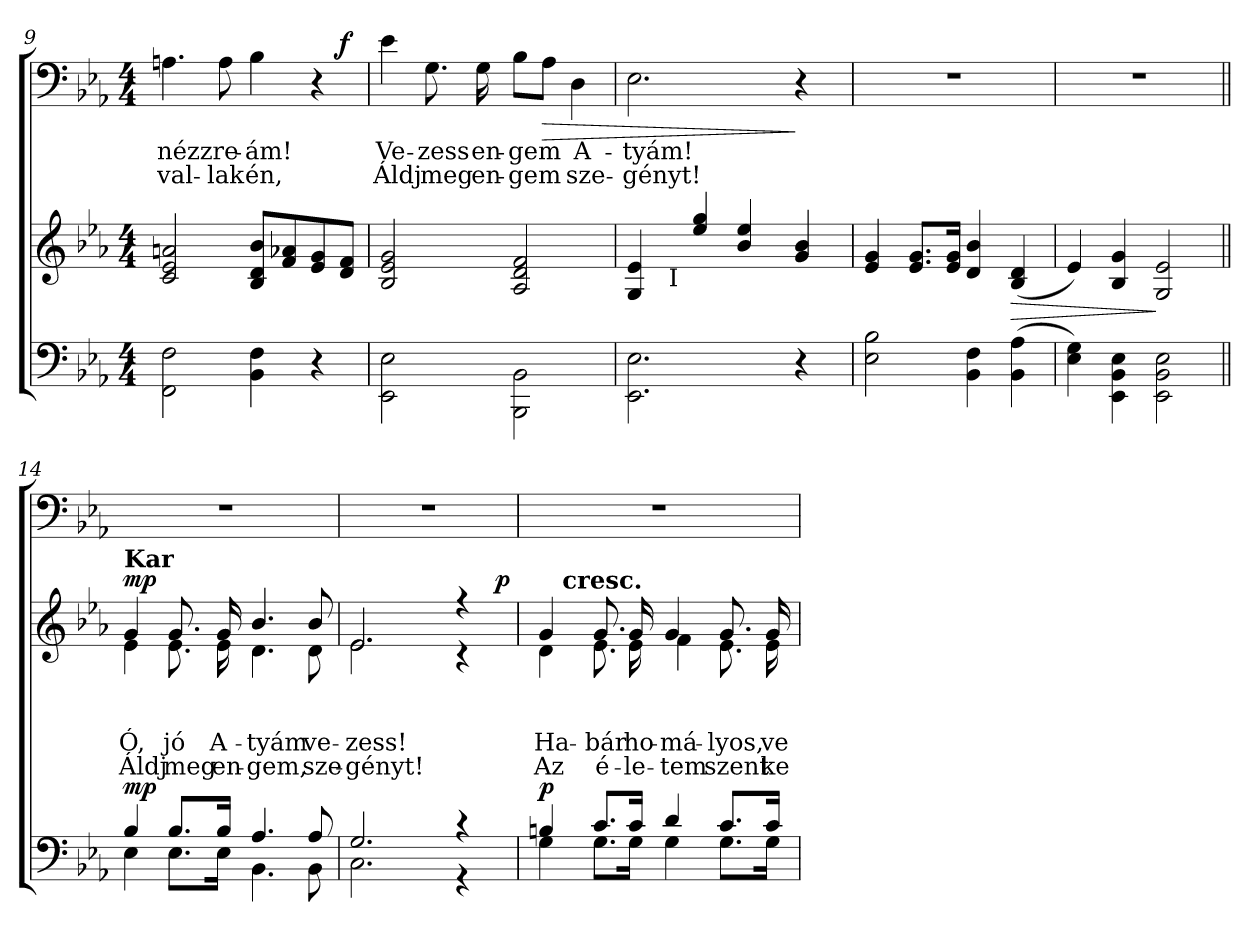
**kern	**dynam	**kern	**text	**text	**text	**text	**dynam	**kern	**text	**text	**dynam
*part3	*part3	*part2	*part2	*part2	*part2	*part2	*part2	*part1	*part1	*part1	*part1
*staff3	*staff3	*staff2	*staff2	*staff2	*staff2	*staff2	*staff2	*staff1	*staff1	*staff1	*staff1
!!LO:LB:g=z
*clefF4	*	*clefG2	*	*	*	*	*	*clefF4	*	*	*
*k[b-e-a-]	*	*k[b-e-a-]	*	*	*	*	*	*k[b-e-a-]	*	*	*
*E-:	*	*E-:	*	*	*	*	*	*E-:	*	*	*
*M4/4	*	*M4/4	*	*	*	*	*	*M4/4	*	*	*
=9	=9	=9	=9	=9	=9	=9	=9	=9	=9	=9	=9
!	!	!	!	!	!	!	!	!	!LO:LY:b	!LO:LY:b	!
*	*	*	*	*	*	*	*	*^	*	*	*
2FF\ 2F\	.	2c/ 2e-/ 2an/	.	.	.	.	.	4.An\	2..ryy	nézz	val-	.
!	!	!	!	!	!	!	!	!	!	!LO:LY:b	!LO:LY:b	!
.	.	.	.	.	.	.	.	8A\	.	re-	-lak	.
!	!	!	!	!	!	!	!	!	!	!LO:LY:b	!LO:LY:b	!
4BB-\ 4F\	.	8B-/ 8d/ 8b-/L	.	.	.	.	.	4B-\	.	-ám!	én,	.
.	.	8f/ 8a-X/	.	.	.	.	.	.	.	.	.	.
4r	.	8e-/ 8g/	.	.	.	.	.	4r	.	.	.	.
!	!	!	!	!	!	!	!	!	!	!	!	!LO:DY:a
.	.	8d/ 8f/J	.	.	.	.	.	.	8ryy	.	.	f
*	*	*	*	*	*	*	*	*v	*v	*	*	*
=10	=10	=10	=10	=10	=10	=10	=10	=10	=10	=10	=10
*	*	*	*	*	*	*	*	*^	*	*	*
!	!	!	!	!	!	!	!	!	!	!LO:LY:b	!LO:LY:b	!
*	*	*	*	*	*	*	*	*v	*v	*	*	*
2EE-\ 2E-\	.	2B-/ 2e-/ 2g/	.	.	.	.	.	4e-\	Ve-	Áldj	.
!	!	!	!	!	!	!	!	!	!LO:LY:b	!LO:LY:b	!
.	.	.	.	.	.	.	.	8.G\	-zess	meg	.
!	!	!	!	!	!	!	!	!	!LO:LY:b	!LO:LY:b	!
.	.	.	.	.	.	.	.	16G\	en-	en-	.
!	!	!	!	!	!	!	!	!	!LO:LY:b	!LO:LY:b	!
2BBB-\ 2BB-\	.	2A-/ 2d/ 2f/	.	.	.	.	.	8B-\L	-gem	-gem	.
!	!	!	!	!	!	!	!	!	!	!	!LO:HP:b
.	.	.	.	.	.	.	.	8A-\J	.	.	>
!	!	!	!	!	!	!	!	!	!LO:LY:b	!LO:LY:b	!
.	.	.	.	.	.	.	.	4D\	A-	sze-	.
=11	=11	=11	=11	=11	=11	=11	=11	=11	=11	=11	=11
!	!	!	!	!	!	!	!	!	!LO:LY:b	!LO:LY:b	!
*	*	*^	*	*	*	*	*	*	*	*	*
2.EE-\ 2.E-\	.	4G/ 4e-/	8ryy	.	.	.	.	.	2.E-\	-tyám!	-gényt!	.
.	.	.	32ryy	.	.	.	.	.	.	.	.	.
!	!	!	!LO:TX:b:t=I	!	!	!	!	!	!	!	!	!
.	.	.	2ryy	.	.	.	.	.	.	.	.	.
.	.	4ee-/ 4gg/	.	.	.	.	.	.	.	.	.	.
.	.	4b-/ 4ee-/	.	.	.	.	.	.	.	.	.	.
.	.	.	4ryy	.	.	.	.	.	.	.	.	.
4r	.	4g/ 4b-/	.	.	.	.	.	.	4r	.	.	]
.	.	.	16.ryy	.	.	.	.	.	.	.	.	.
*	*	*v	*v	*	*	*	*	*	*	*	*	*
=12	=12	=12	=12	=12	=12	=12	=12	=12	=12	=12	=12
2E-\ 2B-\	.	4e-/ 4g/	.	.	.	.	.	1r	.	.	.
.	.	8.e-/ 8.g/L	.	.	.	.	.	.	.	.	.
.	.	16e-/ 16g/Jk	.	.	.	.	.	.	.	.	.
4BB-\ 4F\	.	4d/ 4b-/	.	.	.	.	.	.	.	.	.
!	!	!	!	!	!	!	!LO:HP:b	!	!	!	!
(4BB-\ 4A-\	.	(4B-/ 4d/	.	.	.	.	>	.	.	.	.
=13	=13	=13	=13	=13	=13	=13	=13	=13	=13	=13	=13
4E-\ 4G\)	.	4e-/)	.	.	.	.	.	1r	.	.	.
4EE-\ 4BB-\ 4E-\	.	4B-/ 4g/	.	.	.	.	.	.	.	.	.
2EE-\ 2BB-\ 2E-\	.	2G/ 2e-/	.	.	.	.	]	.	.	.	.
!!LO:LB:g=z
=14||	=14||	=14||	=14||	=14||	=14||	=14||	=14||	=14||	=14||	=14||	=14||
*^	*	*^	*	*	*	*	*	*	*	*	*
!	!	!	!LO:TX:a:B:t=Kar	!	!	!	!	!	!	!	!	!	!
!	!	!LO:DY:a	!	!	!	!	!LO:LY:b	!LO:LY:b	!LO:DY:b	!	!	!	!
4B-/	4E-\	mp	4g/	4e-\	.	.	Ó,	Áldj	mp	1r	.	.	.
!	!	!	!	!	!	!	!LO:LY:b	!LO:LY:b	!	!	!	!	!
8.B-/L	8.E-\L	.	8.g/	8.e-\	.	.	jó	meg	.	.	.	.	.
!	!	!	!	!	!	!	!LO:LY:b	!LO:LY:b	!	!	!	!	!
16B-/Jk	16E-\Jk	.	16g/	16e-\	.	.	A-	en-	.	.	.	.	.
!	!	!	!	!	!	!	!LO:LY:b	!LO:LY:b	!	!	!	!	!
4.A-/	4.BB-\	.	4.b-/	4.d\	.	.	-tyám	-gem,	.	.	.	.	.
!	!	!	!	!	!	!	!LO:LY:b	!LO:LY:b	!	!	!	!	!
8A-/	8BB-\	.	8b-/	8d\	.	.	ve-	sze-	.	.	.	.	.
=15	=15	=15	=15	=15	=15	=15	=15	=15	=15	=15	=15	=15	=15
!	!	!	!	!	!	!	!LO:LY:b	!LO:LY:b	!	!	!	!	!
*	*	*	*	*^	*	*	*	*	*	*	*	*	*
2.G/	2.C\	.	2.e-/	2.e-\	2ryy	.	.	-zess!	-gényt!	.	1r	.	.	.
.	.	.	.	.	4ryy	.	.	.	.	.	.	.	.	.
4r	4r	.	4r	4r	8ryy	.	.	.	.	.	.	.	.	.
.	.	.	.	.	32ryy	.	.	.	.	.	.	.	.	.
!	!	!	!	!	!	!	!	!	!	!LO:DY:b	!	!	!	!
.	.	.	.	.	16.ryy	.	.	.	.	p	.	.	.	.
=16	=16	=16	=16	=16	=16	=16	=16	=16	=16	=16	=16	=16	=16	=16
!	!	!LO:DY:a	!	!	!	!	!	!LO:LY:b	!LO:LY:b	!	!	!	!	!
4Bn/	4G\	p	4g/	4d\	16.ryy	.	.	Ha-	Az	.	1r	.	.	.
!	!	!	!	!	!LO:TX:a:B:t=cresc.	!	!	!	!	!	!	!	!	!
.	.	.	.	.	2ryy	.	.	.	.	.	.	.	.	.
!	!	!	!	!	!	!	!	!LO:LY:b	!LO:LY:b	!	!	!	!	!
8.c/L	8.G\L	.	8.g/	8.e-\	.	.	.	-bár	é-	.	.	.	.	.
!	!	!	!	!	!	!	!	!LO:LY:b	!LO:LY:b	!	!	!	!	!
16c/Jk	16G\Jk	.	16g/	16e-\	.	.	.	ho-	-le-	.	.	.	.	.
!	!	!	!	!	!	!	!	!LO:LY:b	!LO:LY:b	!	!	!	!	!
4d/	4G\	.	4g/	4f\	.	.	.	-má-	-tem	.	.	.	.	.
.	.	.	.	.	4ryy	.	.	.	.	.	.	.	.	.
!	!	!	!	!	!	!	!	!LO:LY:b	!LO:LY:b	!	!	!	!	!
8.c/L	8.G\L	.	8.g/	8.e-\	.	.	.	-lyos,	szent	.	.	.	.	.
.	.	.	.	.	8ryy	.	.	.	.	.	.	.	.	.
!	!	!	!	!	!	!	!	!LO:LY:b	!LO:LY:b	!	!	!	!	!
16c/Jk	16G\Jk	.	16g/	16e-\	.	.	.	ve-	ke-	.	.	.	.	.
.	.	.	.	.	32ryy	.	.	.	.	.	.	.	.	.
*v	*v	*	*	*	*	*	*	*	*	*	*	*	*	*
*	*	*v	*v	*v	*	*	*	*	*	*	*	*	*
=	=	=	=	=	=	=	=	=	=	=	=
*-	*-	*-	*-	*-	*-	*-	*-	*-	*-	*-	*-
